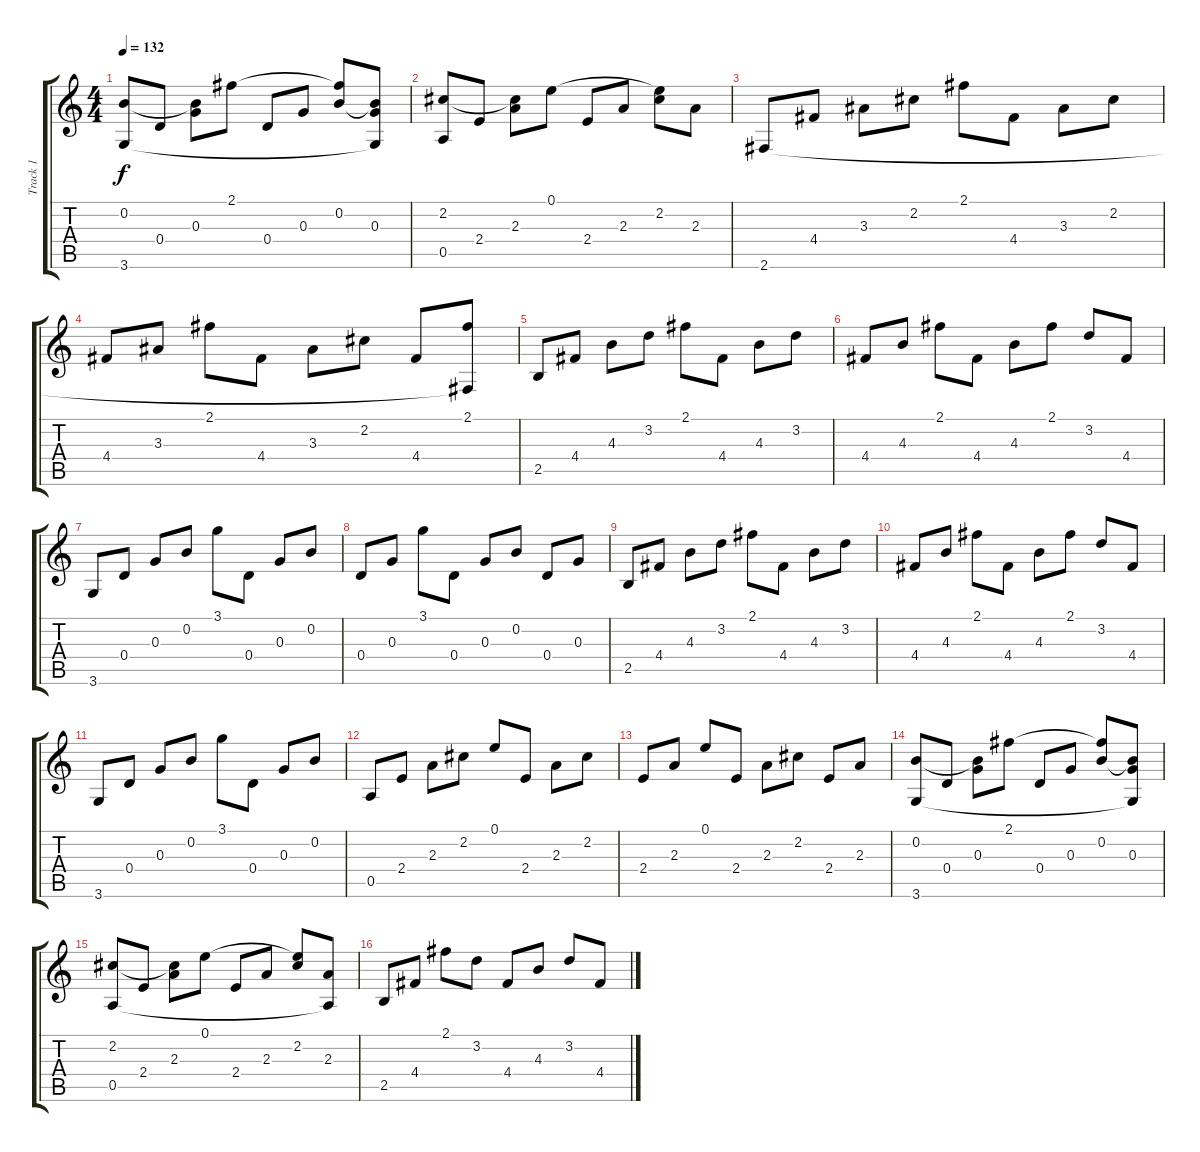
\track ("Track 1" "Track 1") {instrument acousticguitarnylon}
\staff {score tabs}
\tuning (E4 B3 G3 D3 A2 E2) {hide}
\ts (4 4)
\tempo 132
\clef g2
\ks c
(0.2 3.6).8{dy f} 0.4.8 (0.2{t} 0.3).8 2.1.8 0.4.8 0.3.8 (2.1{t} 0.2).8 (0.2{t} 0.3 3.6{t}).8 |
(2.2 0.5).8 2.4.8 (2.2{t} 2.3).8 0.1.8 2.4.8 2.3.8 (0.1{t} 2.2).8 2.3.8 |
2.6.8 4.4.8 3.3.8 2.2.8 2.1.8 4.4.8 3.3.8 2.2.8 |
4.4.8 3.3.8 2.1.8 4.4.8 3.3.8 2.2.8 4.4.8 (2.1 2.6{t}).8 |
2.5.8 4.4.8 4.3.8 3.2.8 2.1.8 4.4.8 4.3.8 3.2.8 |
4.4.8 4.3.8 2.1.8 4.4.8 4.3.8 2.1.8 3.2.8 4.4.8 |
3.6.8 0.4.8 0.3.8 0.2.8 3.1.8 0.4.8 0.3.8 0.2.8 |
0.4.8 0.3.8 3.1.8 0.4.8 0.3.8 0.2.8 0.4.8 0.3.8 |
2.5.8 4.4.8 4.3.8 3.2.8 2.1.8 4.4.8 4.3.8 3.2.8 |
4.4.8 4.3.8 2.1.8 4.4.8 4.3.8 2.1.8 3.2.8 4.4.8 |
3.6.8 0.4.8 0.3.8 0.2.8 3.1.8 0.4.8 0.3.8 0.2.8 |
0.5.8 2.4.8 2.3.8 2.2.8 0.1.8 2.4.8 2.3.8 2.2.8 |
2.4.8 2.3.8 0.1.8 2.4.8 2.3.8 2.2.8 2.4.8 2.3.8 |
(0.2 3.6).8 0.4.8 (0.2{t} 0.3).8 2.1.8 0.4.8 0.3.8 (2.1{t} 0.2).8 (0.2{t} 0.3 3.6{t}).8 |
(2.2 0.5).8 2.4.8 (2.2{t} 2.3).8 0.1.8 2.4.8 2.3.8 (0.1{t} 2.2).8 (2.3 0.5{t}).8 |
2.5.8 4.4.8 2.1.8 3.2.8 4.4.8 4.3.8 3.2.8 4.4.8
